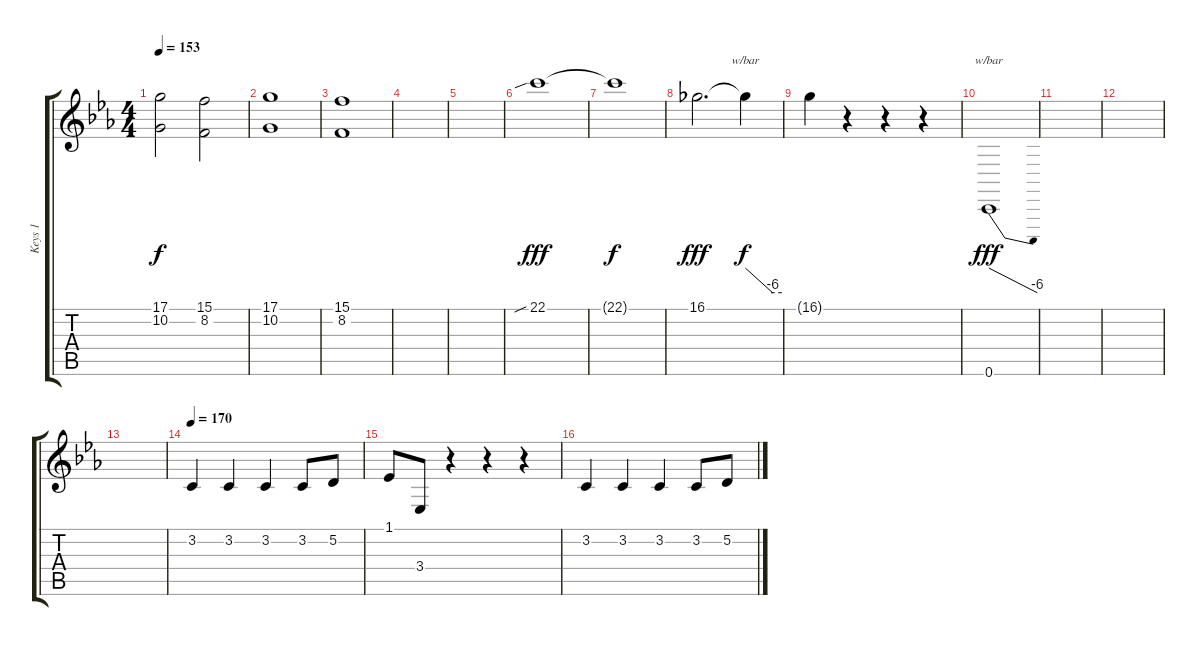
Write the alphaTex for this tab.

\track ("Keys 1" "Keys 1") {instrument lead2sawtooth}
\staff {score tabs}
\tuning (D4 A3 F3 C3 G2 C2) {hide}
\ts (4 4)
\tempo 153
\clef g2
\ks cminor
(17.1 10.2).2{dy f} (15.1 8.2).2 |
(17.1 10.2).1 |
(15.1 8.2).1 |
|
|
22.1{sib}.1{dy fff} |
22.1{t}.1{dy f} |
16.1.2{d dy fff} 16.1{t}.4{tbe (custom default 0 0 45 -24 60 -24) dy f} |
16.1{t}.4 r.4 r.4 r.4 |
0.6.1{tbe (dive default 0 0 60 -24) dy fff volume 16 instrument electricbassfinger} |
|
|
|
\tempo 170
3.2.4{volume 16 balance 1 instrument lead2sawtooth} 3.2.4 3.2.4 3.2.8 5.2.8 |
1.1.8 3.4.8 r.4 r.4 r.4 |
3.2.4{volume 16 balance 14} 3.2.4 3.2.4 3.2.8 5.2.8
